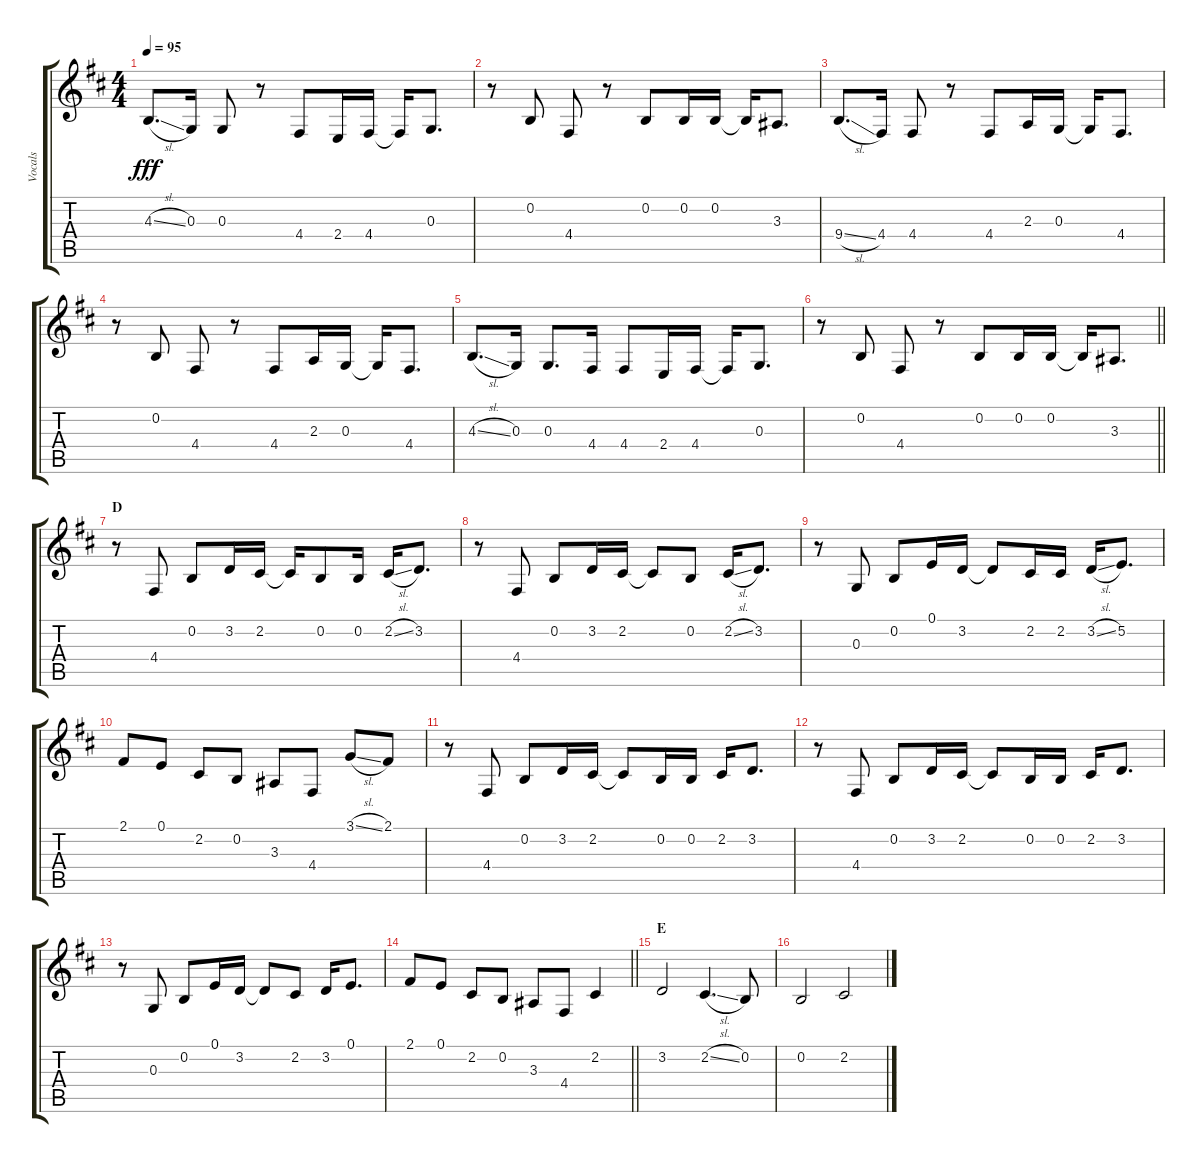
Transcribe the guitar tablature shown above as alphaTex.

\track ("Vocals" "Vocals") {instrument voiceoohs}
\staff {score tabs}
\tuning (E4 B3 G3 D3 A2 E2) {hide}
\ts (4 4)
\tempo 95
\clef g2
\ks d
4.3{sl}.8{d dy fff} 0.3.16 0.3.8 r.8 4.4.8 2.4.16 4.4.16 4.4{t}.16 0.3.8{d} |
r.8 0.2.8 4.4.8 r.8 0.2.8 0.2.16 0.2.16 0.2{t}.16 3.3.8{d} |
9.4{sl}.8{d} 4.4.16 4.4.8 r.8 4.4.8 2.3.16 0.3.16 0.3{t}.16 4.4.8{d} |
r.8 0.2.8 4.4.8 r.8 4.4.8 2.3.16 0.3.16 0.3{t}.16 4.4.8{d} |
4.3{sl}.8{d} 0.3.16 0.3.8{d} 4.4.16 4.4.8 2.4.16 4.4.16 4.4{t}.16 0.3.8{d} |
\barLineRight lightlight
r.8 0.2.8 4.4.8 r.8 0.2.8 0.2.16 0.2.16 0.2{t}.16 3.3.8{d} |
\section ("" "D")
r.8 4.4.8 0.2.8 3.2.16 2.2.16 2.2{t}.16 0.2.8 0.2.16 2.2{sl}.16 3.2.8{d} |
r.8 4.4.8 0.2.8 3.2.16 2.2.16 2.2{t}.8 0.2.8 2.2{sl}.16 3.2.8{d} |
r.8 0.3.8 0.2.8 0.1.16 3.2.16 3.2{t}.8 2.2.16 2.2.16 3.2{sl}.16 5.2.8{d} |
2.1.8 0.1.8 2.2.8 0.2.8 3.3.8 4.4.8 3.1{sl}.8 2.1.8 |
r.8 4.4.8 0.2.8 3.2.16 2.2.16 2.2{t}.8 0.2.16 0.2.16 2.2.16 3.2.8{d} |
r.8 4.4.8 0.2.8 3.2.16 2.2.16 2.2{t}.8 0.2.16 0.2.16 2.2.16 3.2.8{d} |
r.8 0.3.8 0.2.8 0.1.16 3.2.16 3.2{t}.8 2.2.8 3.2.16 0.1.8{d} |
\barLineRight lightlight
2.1.8 0.1.8 2.2.8 0.2.8 3.3.8 4.4.8 2.2.4 |
\section ("" "E")
3.2.2 2.2{sl}.4{d} 0.2.8 |
0.2.2 2.2.2
